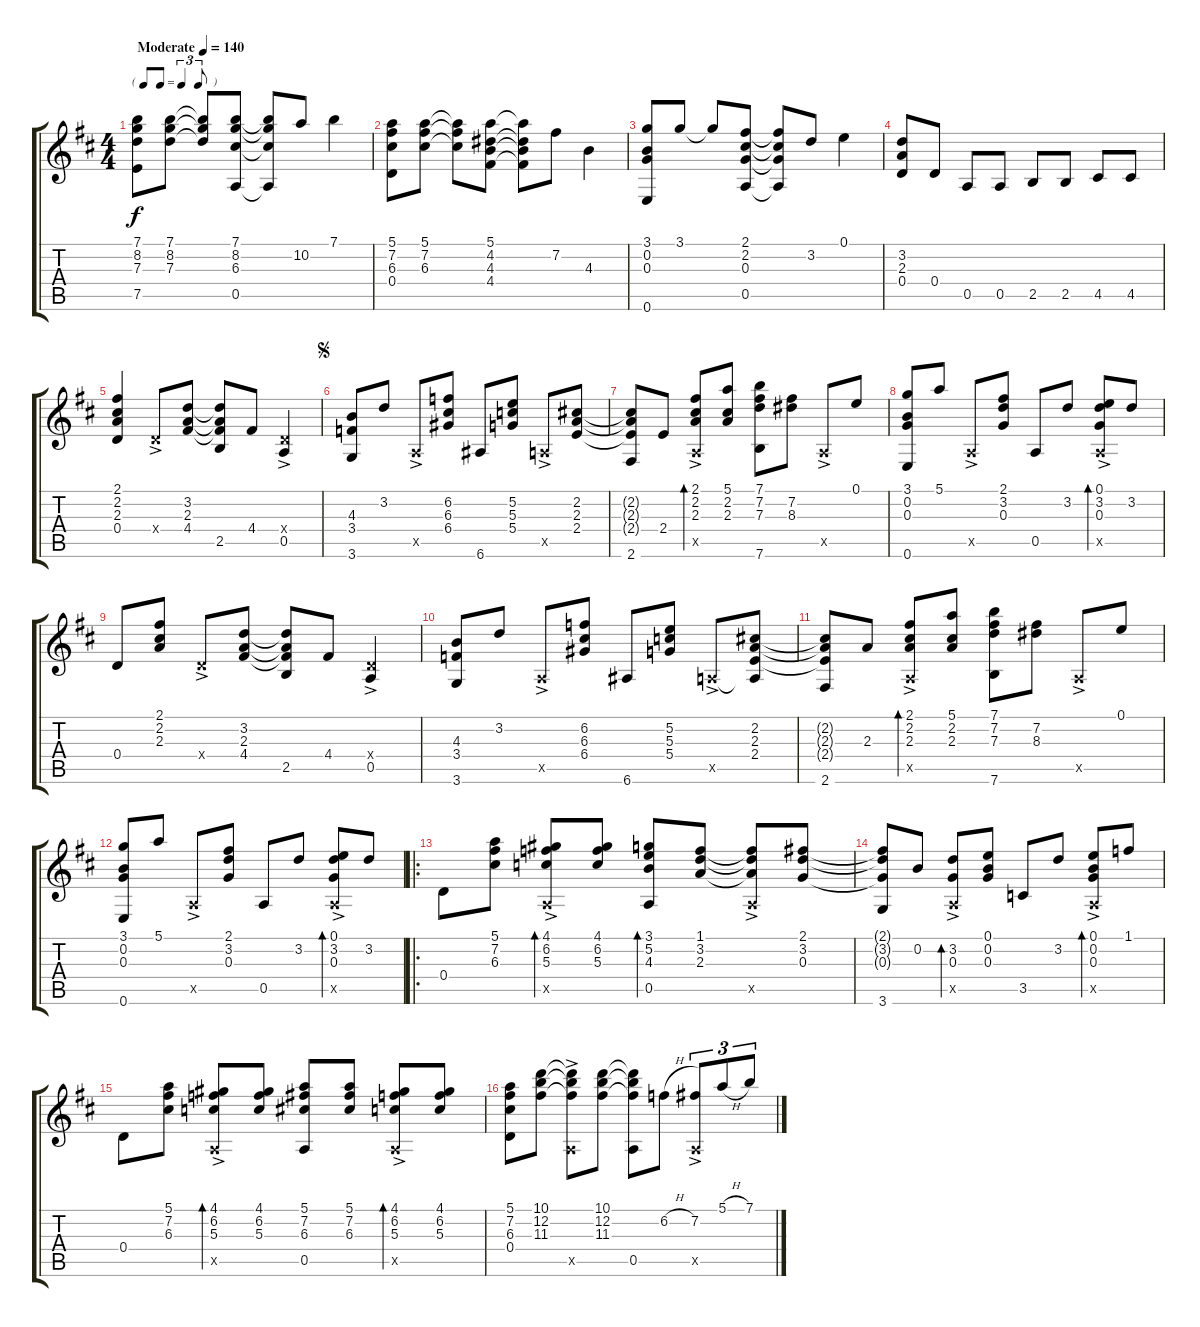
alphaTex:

\track "" {instrument acousticguitarsteel}
\staff {score tabs}
\tuning (E4 B3 G3 D3 A2 E2) {hide}
\ts (4 4)
\tf triplet8th
\tempo (140 "Moderate")
\clef g2
\ks d
(7.1 8.2 7.3 7.5).8{dy f instrument acousticguitarsteel} (7.1 8.2 7.3).8 (7.1{t} 8.2{t} 7.3{t}).8 (7.1 8.2 6.3 0.5).8 (7.1{t} 8.2{t} 6.3{t} 0.5{t}).8 10.2.8 7.1.4 |
(5.1 7.2 6.3 0.4).8 (5.1 7.2 6.3).8 (5.1{t} 7.2{t} 6.3{t}).8 (5.1 4.2 4.3 4.4).8 (5.1{t} 4.2{t} 4.3{t} 4.4{t}).8 7.2.8 4.3.4 |
(3.1 0.2 0.3 0.6).8 3.1.8 3.1{t}.8 (2.1 2.2 0.3 0.5).8 (2.1{t} 2.2{t} 0.3{t} 0.5{t}).8 3.2.8 0.1.4 |
(3.2 2.3 0.4).8 0.4.8 0.5.8 0.5.8 2.5.8 2.5.8 4.5.8 4.5.8 |
(2.1 2.2 2.3 0.4).4 0.4{ac x}.8 (3.2 2.3 4.4).8 (3.2{t} 2.3{t} 4.4{t} 2.5).8 4.4.8 (0.4{ac x} 0.5).4 |
\jump segno
(4.3 3.4 3.6).8 3.2.8 0.5{ac x}.8 (6.2 6.3 6.4).8 6.6.8 (5.2 5.3 5.4).8 0.5{ac x}.8 (2.2 2.3 2.4).8 |
(2.2{t} 2.3{t} 2.4{t} 2.6).8 2.4.8 (2.1 2.2 2.3 0.5{ac x}).8{bd 30} (5.1 2.2 2.3).8 (7.1 7.2 7.3 7.6).8 (7.2 8.3).8 0.5{ac x}.8 0.1.8 |
(3.1 0.2 0.3 0.6).8 5.1.8 0.5{ac x}.8 (2.1 3.2 0.3).8 0.5.8 3.2.8 (0.1 3.2 0.3 0.5{ac x}).8{bd 30} 3.2.8 |
0.4.8 (2.1 2.2 2.3).8 0.4{ac x}.8 (3.2 2.3 4.4).8 (3.2{t} 2.3{t} 4.4{t} 2.5).8 4.4.8 (0.4{ac x} 0.5).4 |
(4.3 3.4 3.6).8 3.2.8 0.5{ac x}.8 (6.2 6.3 6.4).8 6.6.8 (5.2 5.3 5.4).8 0.5{ac x}.8 (2.2 2.3 2.4 0.5{t}).8 |
(2.2{t} 2.3{t} 2.4{t} 2.6).8 2.3.8 (2.1 2.2 2.3 0.5{ac x}).8{bd 30} (5.1 2.2 2.3).8 (7.1 7.2 7.3 7.6).8 (7.2 8.3).8 0.5{ac x}.8 0.1.8 |
(3.1 0.2 0.3 0.6).8 5.1.8 0.5{ac x}.8 (2.1 3.2 0.3).8 0.5.8 3.2.8 (0.1 3.2 0.3 0.5{ac x}).8{bd 30} 3.2.8 |
\ro
0.4.8 (5.1 7.2 6.3).8 (4.1 6.2 5.3 0.5{ac x}).8{bd 30} (4.1 6.2 5.3).8 (3.1 5.2 4.3 0.5).8{bd 30} (1.1 3.2 2.3).8 (1.1{t} 3.2{t} 2.3{t} 0.5{ac x}).8 (2.1 3.2 0.3).8 |
(2.1{t} 3.2{t} 0.3{t} 3.6).8 0.2.8 (3.2 0.3 0.5{ac x}).8{bd 30} (0.1 0.2 0.3).8 3.5.8 3.2.8 (0.1 0.2 0.3 0.5{ac x}).8{bd 30} 1.1.8 |
0.4.8 (5.1 7.2 6.3).8 (4.1 6.2 5.3 0.5{ac x}).8{bd 30} (4.1 6.2 5.3).8 (5.1 7.2 6.3 0.5).8 (5.1 7.2 6.3).8 (4.1 6.2 5.3 0.5{ac x}).8{bd 30} (4.1 6.2 5.3).8 |
(5.1 7.2 6.3 0.4).8 (10.1 12.2 11.3).8 (10.1{t} 12.2{t} 11.3{t} 0.5{ac x}).8 (10.1 12.2 11.3).8 (10.1{t} 12.2{t} 11.3{t} 0.5).8 6.2{h}.8 (7.2 0.5{ac x}).8{tu (3 2)} 5.1{h}.8{tu (3 2)} 7.1.8{tu (3 2)}
